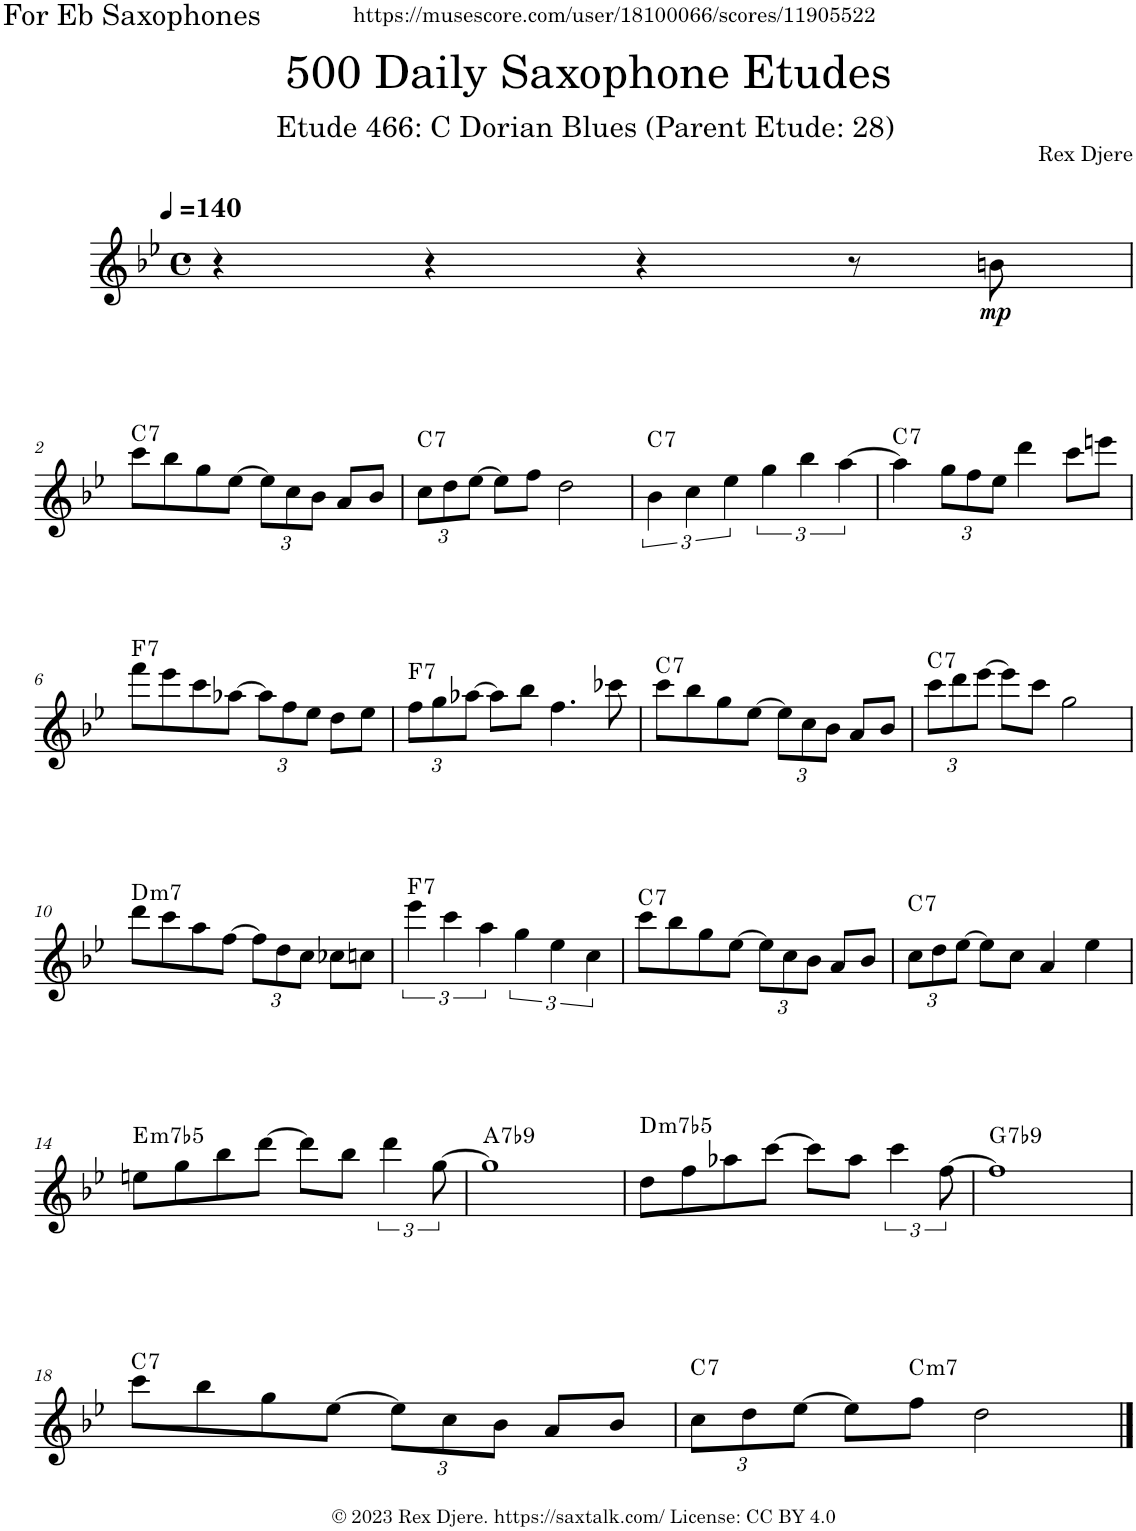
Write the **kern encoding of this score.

**kern	**dynam	**harte
*part1	*part1	*part1
*staff1	*staff1	*
*I"Alto Saxophone	*	*
*I'A. Sax.	*	*
*clefG2	*	*
*Trd5c9	*	*
*k[b-e-]	*	*
*M4/4	*	*
*met(c)	*	*
*MM140	*	*
=1	=1	=1
4r	.	.
4r	.	.
4r	.	.
8r	.	.
!	!LO:DY:b	!
8bn\	mp	.
!!LO:LB:g=z
=2	=2	=2
!	!	!LO:H:kt=7
8ccc\L	.	C:7
8bb-\	.	.
8gg\	.	.
[8ee-\J	.	.
*Xbrackettup	*	*
12ee-\L]	.	.
12cc\	.	.
12b-\J	.	.
8a/L	.	.
8b-/J	.	.
=3	=3	=3
!	!	!LO:H:kt=7
12cc\L	.	C:7
12dd\	.	.
[12ee-\J	.	.
8ee-\L]	.	.
8ff\J	.	.
2dd\	.	.
=4	=4	=4
*brackettup	*	*
!	!	!LO:H:kt=7
6b-\	.	C:7
6cc\	.	.
6ee-\	.	.
6gg\	.	.
6bb-\	.	.
[6aa\	.	.
=5	=5	=5
!	!	!LO:H:kt=7
4aa\]	.	C:7
*Xbrackettup	*	*
12gg\L	.	.
12ff\	.	.
12ee-\J	.	.
4ddd\	.	.
8ccc\L	.	.
8eeen\J	.	.
!!LO:LB:g=z
=6	=6	=6
!	!	!LO:H:kt=7
8fff\L	.	F:7
8eee-\	.	.
8ccc\	.	.
[8aa-X\J	.	.
12aa-\L]	.	.
12ff\	.	.
12ee-\J	.	.
8dd\L	.	.
8ee-\J	.	.
=7	=7	=7
!	!	!LO:H:kt=7
12ff\L	.	F:7
12gg\	.	.
[12aa-X\J	.	.
8aa-\L]	.	.
8bb-\J	.	.
4.ff\	.	.
8ccc-X\	.	.
=8	=8	=8
!	!	!LO:H:kt=7
8ccc\L	.	C:7
8bb-\	.	.
8gg\	.	.
[8ee-\J	.	.
12ee-\L]	.	.
12cc\	.	.
12b-\J	.	.
8a/L	.	.
8b-/J	.	.
=9	=9	=9
!	!	!LO:H:kt=7
12ccc\L	.	C:7
12ddd\	.	.
[12eee-\J	.	.
8eee-\L]	.	.
8ccc\J	.	.
2gg\	.	.
!!LO:LB:g=z
=10	=10	=10
!	!	!LO:H:kt=m7
8ddd\L	.	D:min7
8ccc\	.	.
8aa\	.	.
[8ff\J	.	.
12ff\L]	.	.
12dd\	.	.
12cc\J	.	.
8cc-X\L	.	.
8ccn\J	.	.
=11	=11	=11
*brackettup	*	*
!	!	!LO:H:kt=7
6eee-\	.	F:7
6ccc\	.	.
6aa\	.	.
6gg\	.	.
6ee-\	.	.
6cc\	.	.
=12	=12	=12
!	!	!LO:H:kt=7
8ccc\L	.	C:7
8bb-\	.	.
8gg\	.	.
[8ee-\J	.	.
*Xbrackettup	*	*
12ee-\L]	.	.
12cc\	.	.
12b-\J	.	.
8a/L	.	.
8b-/J	.	.
=13	=13	=13
!	!	!LO:H:kt=7
12cc\L	.	C:7
12dd\	.	.
[12ee-\J	.	.
8ee-\L]	.	.
8cc\J	.	.
4a/	.	.
4ee-\	.	.
!!LO:LB:g=z
=14	=14	=14
!	!	!LO:H:kt=m7b5
8een\L	.	E:hdim7
8gg\	.	.
8bb-\	.	.
[8ddd\J	.	.
8ddd\L]	.	.
8bb-\J	.	.
*brackettup	*	*
6ddd\	.	.
[12gg\	.	.
=15	=15	=15
!	!	!LO:H:kt=7
1gg]	.	A:7(b9)
=16	=16	=16
!	!	!LO:H:kt=m7b5
8dd\L	.	D:hdim7
8ff\	.	.
8aa-X\	.	.
[8ccc\J	.	.
8ccc\L]	.	.
8aa-\J	.	.
6ccc\	.	.
[12ff\	.	.
=17	=17	=17
!	!	!LO:H:kt=7
1ff]	.	G:7(b9)
!!LO:LB:g=z
=18	=18	=18
!	!	!LO:H:kt=7
8ccc\L	.	C:7
8bb-\	.	.
8gg\	.	.
[8ee-\J	.	.
*Xbrackettup	*	*
12ee-\L]	.	.
12cc\	.	.
12b-\J	.	.
8a/L	.	.
8b-/J	.	.
=19	=19	=19
!	!	!LO:H:kt=7
12cc\L	.	C:7
12dd\	.	.
[12ee-\J	.	.
8ee-\L]	.	.
!	!	!LO:H:kt=m7
8ff\J	.	C:min7
2dd\	.	.
==	==	==
*-	*-	*-
